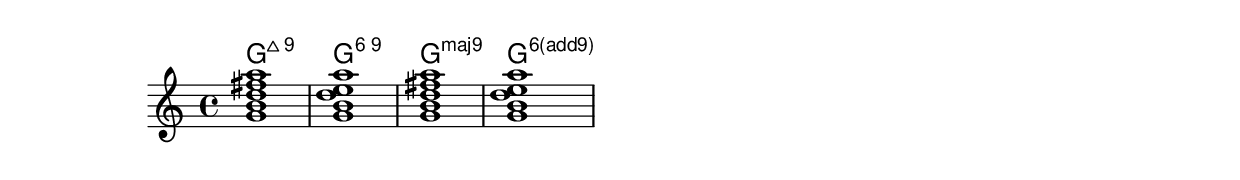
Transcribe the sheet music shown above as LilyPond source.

%% Do not edit this file; it is automatically
%% generated from LSR http://lsr.dsi.unimi.it
%% This file is in the public domain.
\version "2.13.10"

\header {
  lsrtags = "chords"

%% Translation of GIT committish: 45fc8488655f9ea122d1ec6e3328892618bd6971
  texidoces = "
Se puede usar la propiedad @code{chordNameExceptions} para
almacenar una lista de notaciones espaciales para acordes
específicos.

"
  doctitlees = "Excepciones para los nombres de acorde"

%% Translation of GIT committish: d96023d8792c8af202c7cb8508010c0d3648899d
  texidocde = "
Die Eigenschaft @code{chordNameExceptions} kann benutzt werden, um eine
Liste an besonderen Notationen für bestimmte Akkorde zu speichern.

"
  doctitlede = "Akkordsymbolausnahmen"

  texidoc = "
The property @code{chordNameExceptions} can be used to store a list of
special notations for specific chords.

"
  doctitle = "Chord name exceptions"
} % begin verbatim

% modify maj9 and 6(add9)
% Exception music is chords with markups
chExceptionMusic = {
  <c e g b d'>1-\markup { \super "maj9" }
  <c e g a d'>1-\markup { \super "6(add9)" }
}

% Convert music to list and prepend to existing exceptions.
chExceptions = #( append
  ( sequential-music-to-chord-exceptions chExceptionMusic #t)
  ignatzekExceptions)

theMusic = \chordmode {
  g1:maj9 g1:6.9
  \set chordNameExceptions = #chExceptions
  g1:maj9 g1:6.9
}

\layout {
  ragged-right = ##t
}

<< \context ChordNames \theMusic
   \context Voice \theMusic
>>

